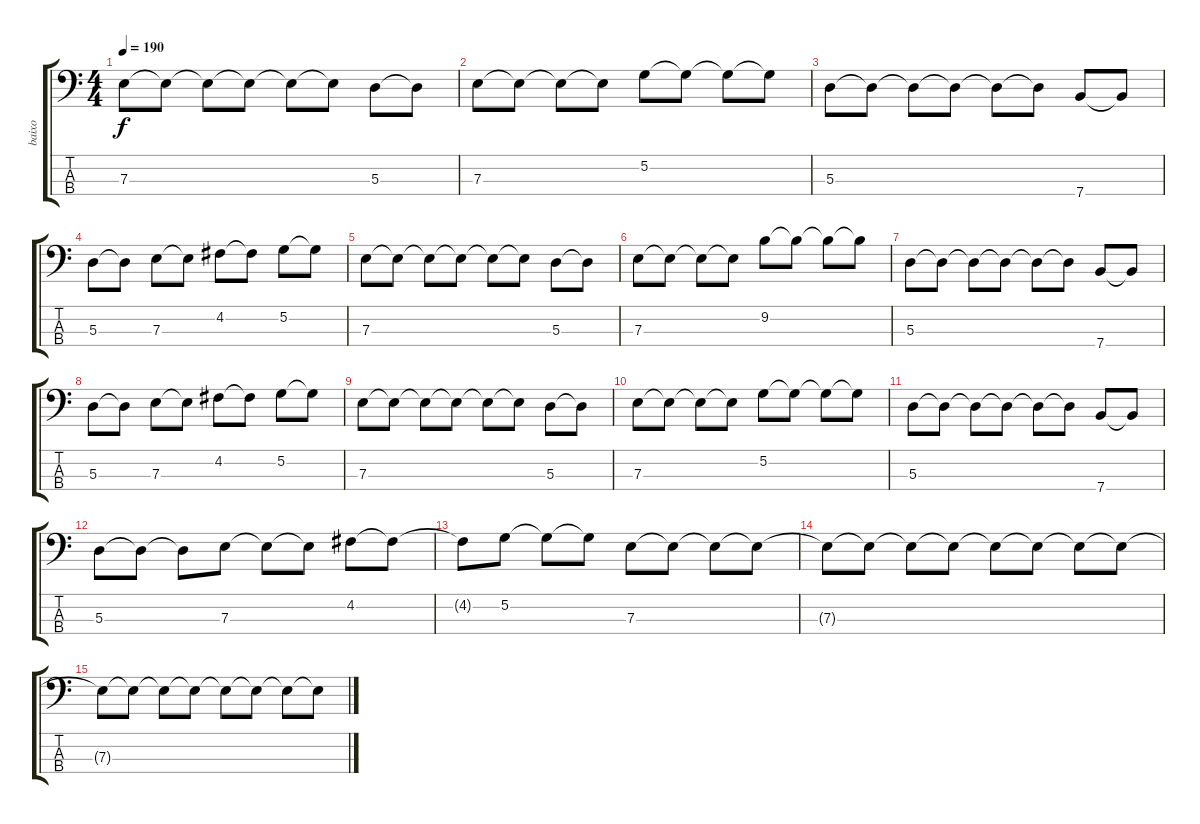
\track ("baixo" "baixo") {instrument electricbassfinger}
\staff {score tabs}
\tuning (G2 D2 A1 E1) {hide}
\ts (4 4)
\tempo 190
\clef f4
\ks c
7.3.8{dy f} 7.3{t}.8 7.3{t}.8 7.3{t}.8 7.3{t}.8 7.3{t}.8 5.3.8 5.3{t}.8 |
7.3.8 7.3{t}.8 7.3{t}.8 7.3{t}.8 5.2.8 5.2{t}.8 5.2{t}.8 5.2{t}.8 |
5.3.8 5.3{t}.8 5.3{t}.8 5.3{t}.8 5.3{t}.8 5.3{t}.8 7.4.8 7.4{t}.8 |
5.3.8 5.3{t}.8 7.3.8 7.3{t}.8 4.2.8 4.2{t}.8 5.2.8 5.2{t}.8 |
7.3.8 7.3{t}.8 7.3{t}.8 7.3{t}.8 7.3{t}.8 7.3{t}.8 5.3.8 5.3{t}.8 |
7.3.8 7.3{t}.8 7.3{t}.8 7.3{t}.8 9.2.8 9.2{t}.8 9.2{t}.8 9.2{t}.8 |
5.3.8 5.3{t}.8 5.3{t}.8 5.3{t}.8 5.3{t}.8 5.3{t}.8 7.4.8 7.4{t}.8 |
5.3.8 5.3{t}.8 7.3.8 7.3{t}.8 4.2.8 4.2{t}.8 5.2.8 5.2{t}.8 |
7.3.8 7.3{t}.8 7.3{t}.8 7.3{t}.8 7.3{t}.8 7.3{t}.8 5.3.8 5.3{t}.8 |
7.3.8 7.3{t}.8 7.3{t}.8 7.3{t}.8 5.2.8 5.2{t}.8 5.2{t}.8 5.2{t}.8 |
5.3.8 5.3{t}.8 5.3{t}.8 5.3{t}.8 5.3{t}.8 5.3{t}.8 7.4.8 7.4{t}.8 |
5.3.8 5.3{t}.8 5.3{t}.8 7.3.8 7.3{t}.8 7.3{t}.8 4.2.8 4.2{t}.8 |
4.2{t}.8 5.2.8 5.2{t}.8 5.2{t}.8 7.3.8 7.3{t}.8{volume 0} 7.3{t}.8 7.3{t}.8 |
7.3{t}.8 7.3{t}.8 7.3{t}.8 7.3{t}.8 7.3{t}.8 7.3{t}.8 7.3{t}.8 7.3{t}.8 |
7.3{t}.8 7.3{t}.8 7.3{t}.8 7.3{t}.8 7.3{t}.8 7.3{t}.8 7.3{t}.8 7.3{t}.8
